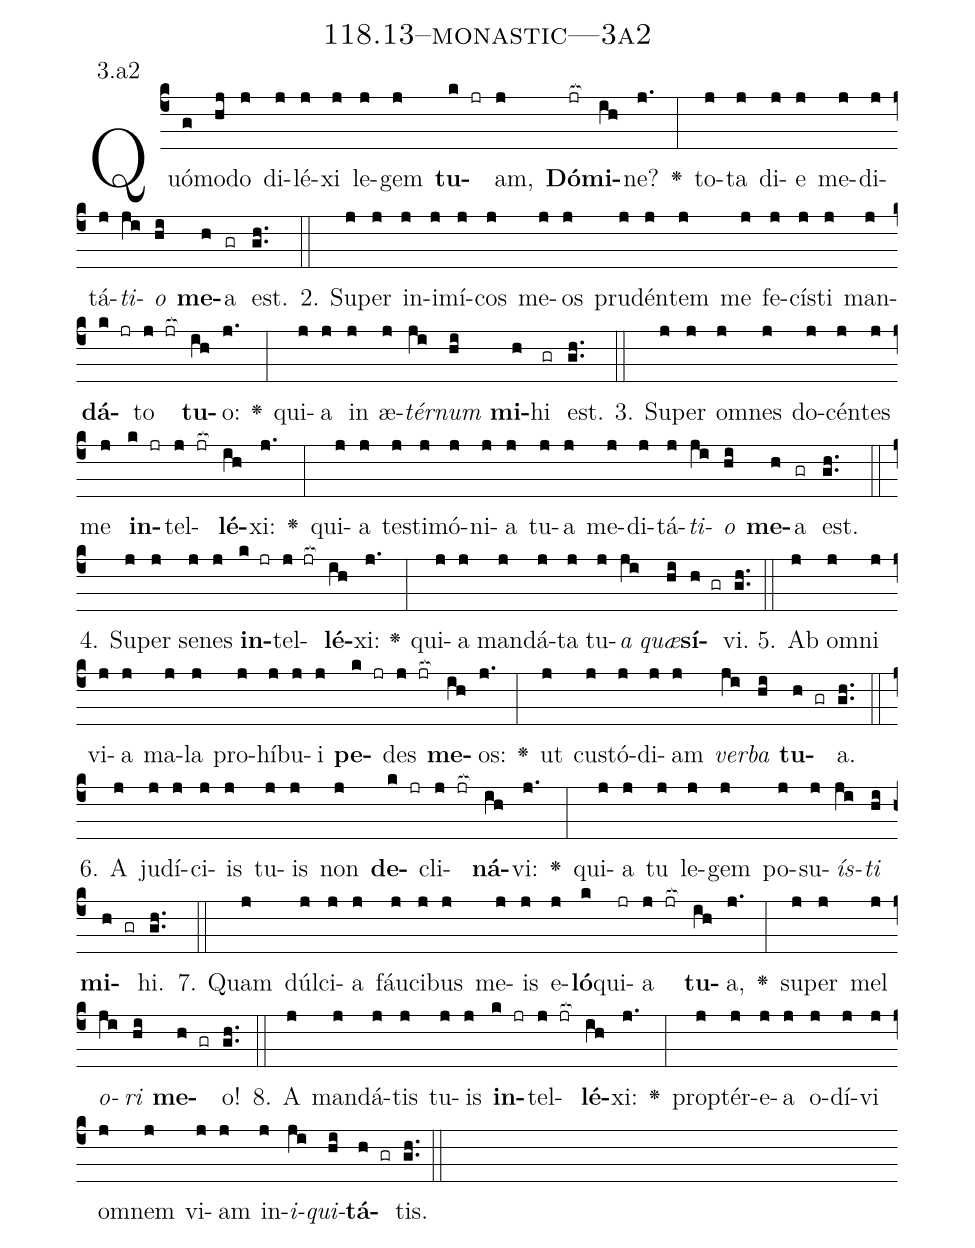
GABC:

name: 118.13--monastic---3a2;
annotation: 3.a2;
%%
(c4)Quó(g)mo(hj)do(j) di(j)lé(j)xi(j) le(j)gem(j) <b>tu</b>(k jr)am,(j) <b>Dó</b>(jr[ocb:1{])<b>mi</b>(ih[ocb:0}])ne?(j.) <v>\greheightstar</v>(:) to(j)ta(j) di(j)e(j) me(j)di(j)tá(j)<i>ti</i>(ji)<i>o</i>(hi) <b>me</b>(h)a(gr) est.(gh..) (::)
2. Su(j)per(j) in(j)i(j)mí(j)cos(j) me(j)os(j) pru(j)dén(j)tem(j) me(j) fe(j)cís(j)ti(j) man(j)<b>dá</b>(k jr)to(j jr[ocb:1{]) <b>tu</b>(ih[ocb:0}])o:(j.) <v>\greheightstar</v>(:) qui(j)a(j) in(j) æ(j)<i>tér</i>(ji)<i>num</i>(hi) <b>mi</b>(h)hi(gr) est.(gh..) (::)
3. Su(j)per(j) om(j)nes(j) do(j)cén(j)tes(j) me(j) <b>in</b>(k jr)tel(j jr[ocb:1{])<b>lé</b>(ih[ocb:0}])xi:(j.) <v>\greheightstar</v>(:) qui(j)a(j) tes(j)ti(j)mó(j)ni(j)a(j) tu(j)a(j) me(j)di(j)tá(j)<i>ti</i>(ji)<i>o</i>(hi) <b>me</b>(h)a(gr) est.(gh..) (::)
4. Su(j)per(j) se(j)nes(j) <b>in</b>(k jr)tel(j jr[ocb:1{])<b>lé</b>(ih[ocb:0}])xi:(j.) <v>\greheightstar</v>(:) qui(j)a(j) man(j)dá(j)ta(j) tu(j)<i>a</i>(ji) <i>quæ</i>(hi)<b>sí</b>(h gr)vi.(gh..) (::)
5. Ab(j) om(j)ni(j) vi(j)a(j) ma(j)la(j) pro(j)hí(j)bu(j)i(j) <b>pe</b>(k jr)des(j jr[ocb:1{]) <b>me</b>(ih[ocb:0}])os:(j.) <v>\greheightstar</v>(:) ut(j) cus(j)tó(j)di(j)am(j) <i>ver</i>(ji)<i>ba</i>(hi) <b>tu</b>(h gr)a.(gh..) (::)
6. A(j) ju(j)dí(j)ci(j)is(j) tu(j)is(j) non(j) <b>de</b>(k jr)cli(j jr[ocb:1{])<b>ná</b>(ih[ocb:0}])vi:(j.) <v>\greheightstar</v>(:) qui(j)a(j) tu(j) le(j)gem(j) po(j)su(j)<i>ís</i>(ji)<i>ti</i>(hi) <b>mi</b>(h gr)hi.(gh..) (::)
7. Quam(j) dúl(j)ci(j)a(j) fáu(j)ci(j)bus(j) me(j)is(j) e(j)<b>ló</b>(k)qui(jr)a(j jr[ocb:1{]) <b>tu</b>(ih[ocb:0}])a,(j.) <v>\greheightstar</v>(:) su(j)per(j) mel(j) <i>o</i>(ji)<i>ri</i>(hi) <b>me</b>(h gr)o!(gh..) (::)
8. A(j) man(j)dá(j)tis(j) tu(j)is(j) <b>in</b>(k jr)tel(j jr[ocb:1{])<b>lé</b>(ih[ocb:0}])xi:(j.) <v>\greheightstar</v>(:) prop(j)tér(j)e(j)a(j) o(j)dí(j)vi(j) om(j)nem(j) vi(j)am(j) in(j)<i>i</i>(ji)<i>qui</i>(hi)<b>tá</b>(h gr)tis.(gh..) (::)
